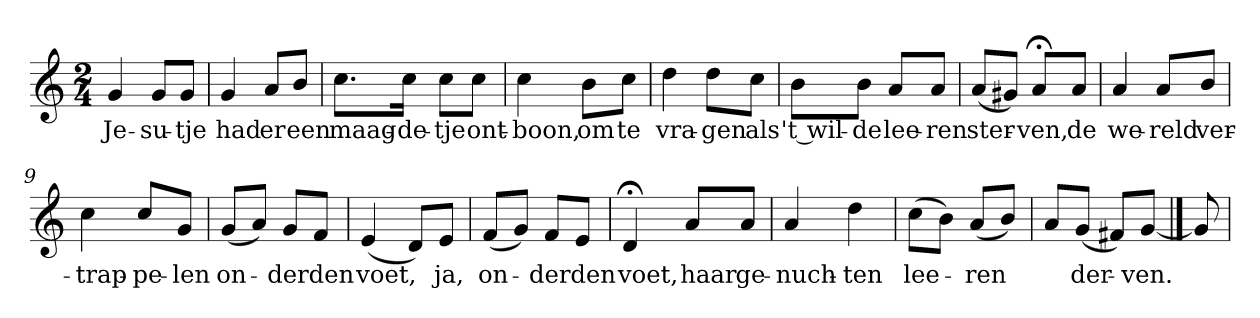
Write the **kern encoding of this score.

**kern	**text
*part1	*part1
*staff1	*staff1
*clefG2	*
*k[]	*
*a:	*
*M2/4	*
*MM120	*
=1	=1
4g	Je-
8g/L	-su-
8g/J	-tje
=2	=2
4g	had
8a/L	er
8b/J	een
=3	=3
8.cc\L	maag-
16cc\Jk	-de-
8cc\L	-tje
8cc\J	ont-
=4	=4
4cc	-boon,
8b\L	om
8cc\J	te
=5	=5
4dd	vra-
8dd\L	-gen
8cc\J	als
=6	=6
8b\L	't wil-
8b\J	-de
8a/L	lee-
8a/J	-ren
=7	=7
(8a/L	ster-
8g#X/J)	.
8a;</L	-ven,
8a/J	de
=8	=8
4a	we-
8a/L	-reld
8b/J	ver-
=9	=9
4cc	-trap-
8cc/L	-pe-
8g/J	-len
=10	=10
(8g/L	on-
8a/J)	.
8g/L	-der
8f/J	den
=11	=11
(4e	voet,
8d/L)	.
8e/J	ja,
=12	=12
(8f/L	on-
8g/J)	.
8f/L	-der
8e/J	den
=13	=13
4d;<	voet,
8a/L	haar
8a/J	ge-
=14	=14
4a	-nuch-
4dd	-ten
=15	=15
(8cc\L	lee-
8b\J)	.
(8a/L	-ren
8b/J)	.
=16	=16
8a/L	.
(8g/J	der-
8f#X/L)	.
[8g/J	-ven.
==17	==17
8g]	.
=	=
*-	*-
